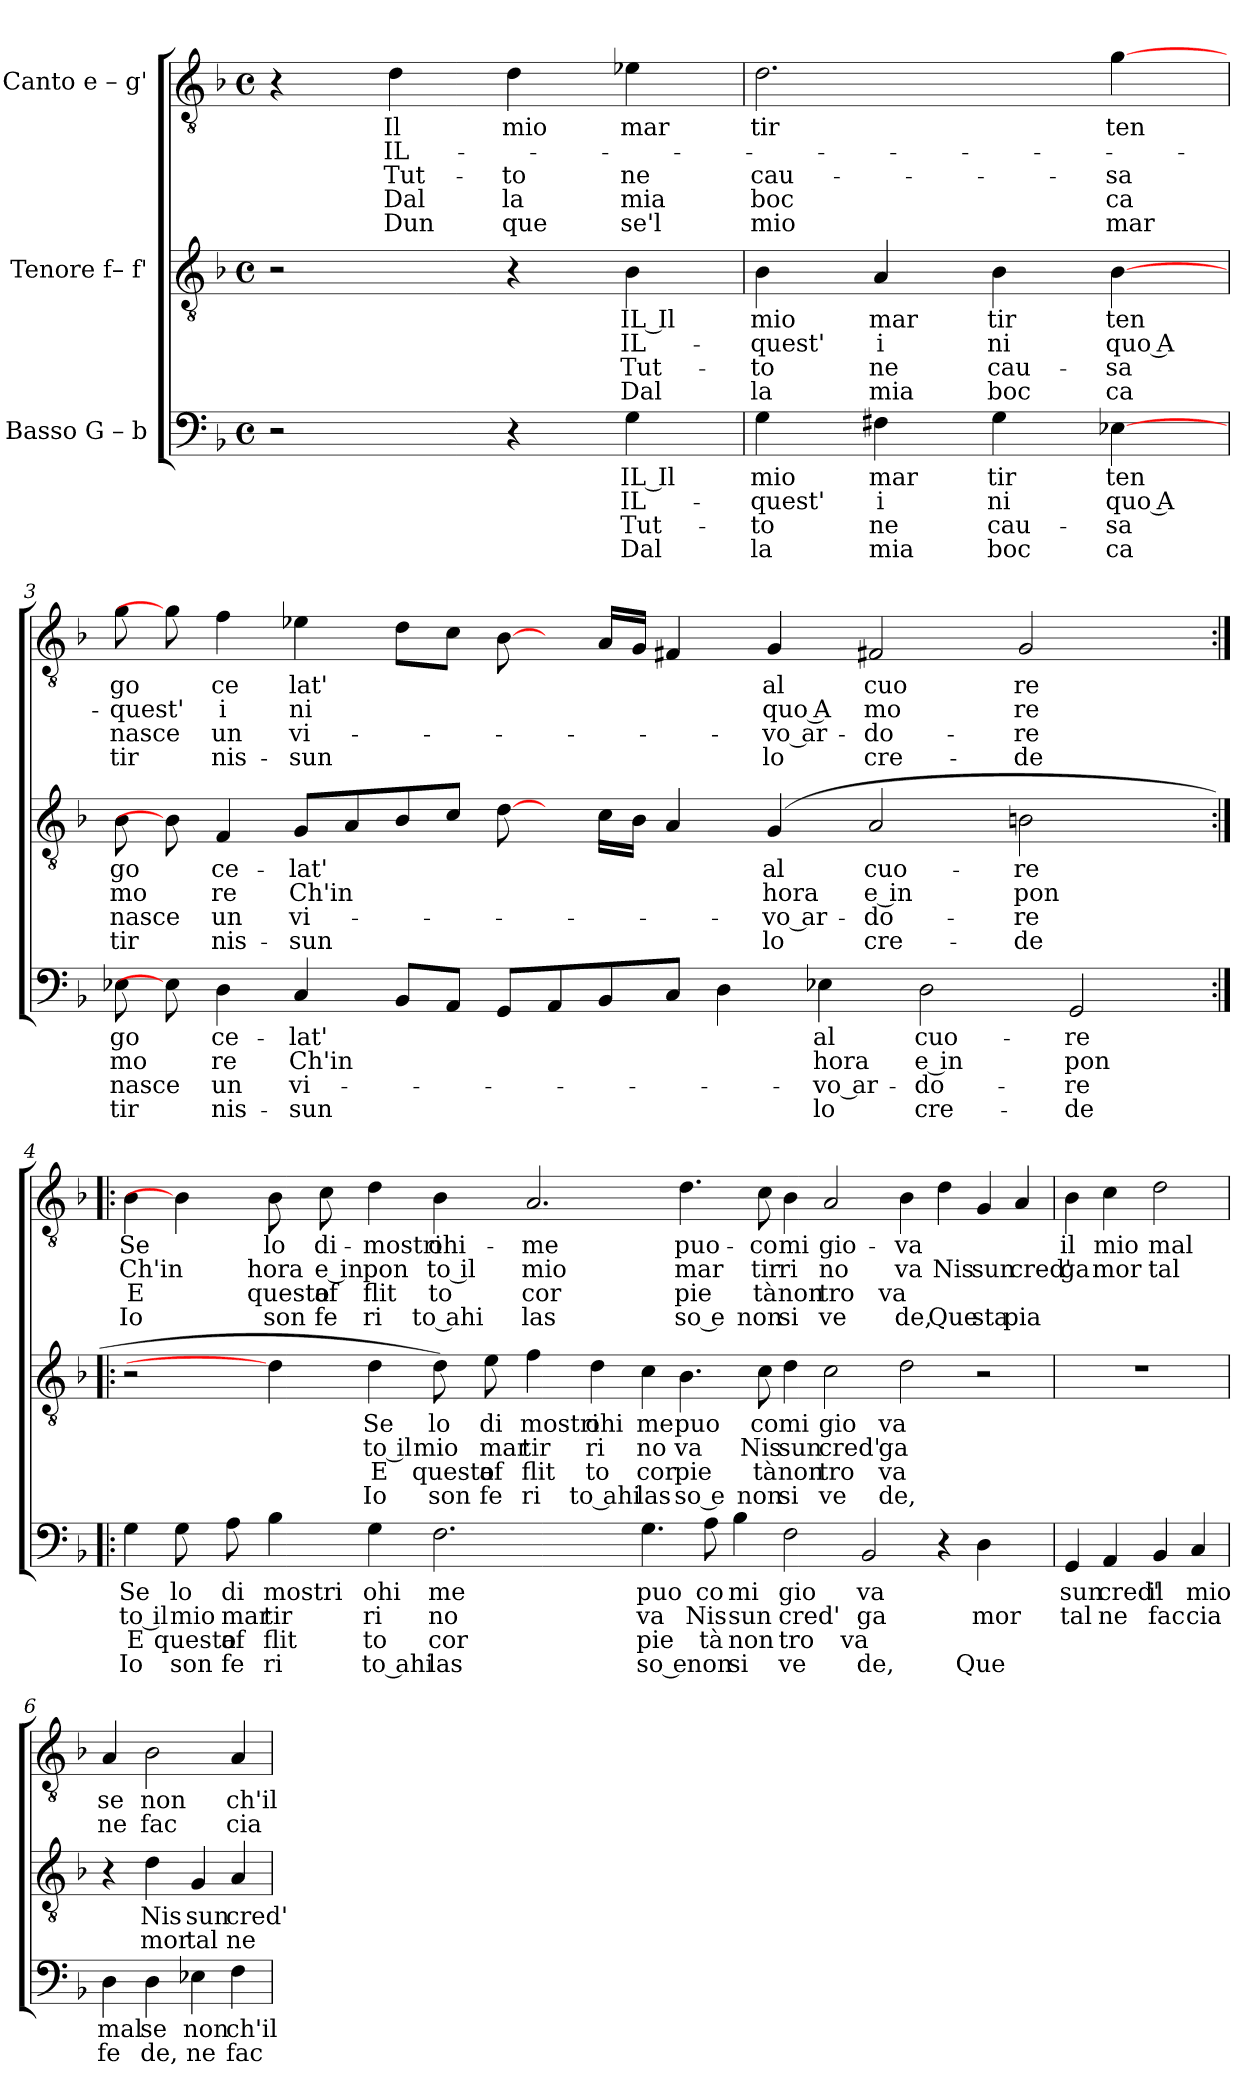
**kern	**text	**text	**text	**text	**kern	**text	**text	**text	**text	**kern	**text	**text	**text	**text	**text
*part3	*part3	*part3	*part3	*part3	*part2	*part2	*part2	*part2	*part2	*part1	*part1	*part1	*part1	*part1	*part1
*staff3	*staff3	*staff3	*staff3	*staff3	*staff2	*staff2	*staff2	*staff2	*staff2	*staff1	*staff1	*staff1	*staff1	*staff1	*staff1
*I"Basso G – b	*	*	*	*	*I"Tenore f– f'	*	*	*	*	*I"Canto e – g'	*	*	*	*	*
*clefF4	*	*	*	*	*clefGv2	*	*	*	*	*clefGv2	*	*	*	*	*
*k[b-]	*	*	*	*	*k[b-]	*	*	*	*	*k[b-]	*	*	*	*	*
*F:	*	*	*	*	*F:	*	*	*	*	*F:	*	*	*	*	*
*M4/4	*	*	*	*	*M4/4	*	*	*	*	*M4/4	*	*	*	*	*
*met(c)	*	*	*	*	*met(c)	*	*	*	*	*met(c)	*	*	*	*	*
=1	=1	=1	=1	=1	=1	=1	=1	=1	=1	=1	=1	=1	=1	=1	=1
2r	.	.	.	.	2r	.	.	.	.	4r	.	.	.	.	.
!	!	!	!	!	!	!	!	!	!	!	!LO:LY:b	!LO:LY:b	!LO:LY:b	!LO:LY:b	!LO:LY:b
.	.	.	.	.	.	.	.	.	.	4d\	Il	IL-	Tut-	Dal	Dun
!	!	!	!	!	!	!	!	!	!	!	!LO:LY:b	!	!LO:LY:b	!LO:LY:b	!LO:LY:b
4r	.	.	.	.	4r	.	.	.	.	4d\	mio	.	-to	la	que
!	!LO:LY:b:rj	!LO:LY:b:rj	!LO:LY:b:rj	!LO:LY:b:rj	!	!LO:LY:b:rj	!LO:LY:b:rj	!LO:LY:b:rj	!LO:LY:b:rj	!	!LO:LY:b	!	!LO:LY:b	!LO:LY:b	!LO:LY:b
4G\	IL Il	IL-	Tut-	Dal	4B-\	IL Il	IL-	Tut-	Dal	4e-X\	mar	.	ne	mia	se'l
=2	=2	=2	=2	=2	=2	=2	=2	=2	=2	=2	=2	=2	=2	=2	=2
!	!LO:LY:b	!LO:LY:b	!LO:LY:b	!LO:LY:b	!	!LO:LY:b	!LO:LY:b	!LO:LY:b	!LO:LY:b	!	!LO:LY:b	!	!LO:LY:b	!LO:LY:b	!LO:LY:b
4G\	mio	-quest'	-to	la	4B-\	mio	-quest'	-to	la	2.d\	tir	.	cau-	boc	mio
!	!LO:LY:b	!LO:LY:b	!LO:LY:b	!LO:LY:b	!	!LO:LY:b	!LO:LY:b	!LO:LY:b	!LO:LY:b	!	!	!	!	!	!
4F#X\	mar	i	ne	mia	4A/	mar	i	ne	mia	.	.	.	.	.	.
!	!LO:LY:b	!LO:LY:b	!LO:LY:b	!LO:LY:b	!	!LO:LY:b	!LO:LY:b	!LO:LY:b	!LO:LY:b	!	!	!	!	!	!
4G\	tir	ni	cau-	boc	4B-\	tir	ni	cau-	boc	.	.	.	.	.	.
!	!LO:LY:b	!LO:LY:b	!LO:LY:b	!LO:LY:b	!	!LO:LY:b	!LO:LY:b	!LO:LY:b	!LO:LY:b	!	!LO:LY:b	!	!LO:LY:b	!LO:LY:b	!LO:LY:b
[4E-X\	ten	quo A	-sa	ca	[4B-\	ten	quo A	-sa	ca	[4g\	ten	.	-sa	ca	mar
!!LO:LB:g=z
=3	=3	=3	=3	=3	=3	=3	=3	=3	=3	=3	=3	=3	=3	=3	=3
!	!LO:LY:b	!LO:LY:b	!LO:LY:b	!LO:LY:b	!	!LO:LY:b	!LO:LY:b	!LO:LY:b	!LO:LY:b	!	!LO:LY:b	!LO:LY:b	!LO:LY:b	!LO:LY:b	!
8E-X\	go	mo	nasce	tir	8B-\	go	mo	nasce	tir	8g\	go	-quest'	nasce	tir	.
8E-\]	.	.	.	.	8B-\]	.	.	.	.	8g\]	.	.	.	.	.
!	!LO:LY:b	!LO:LY:b	!LO:LY:b	!LO:LY:b	!	!LO:LY:b	!LO:LY:b	!LO:LY:b	!LO:LY:b	!	!LO:LY:b	!LO:LY:b	!LO:LY:b	!LO:LY:b	!
4D\	ce-	re	un	nis-	4F/	ce-	re	un	nis-	4f\	ce	i	un	nis-	.
!	!LO:LY:b	!LO:LY:b	!LO:LY:b	!LO:LY:b	!	!LO:LY:b	!LO:LY:b	!LO:LY:b	!LO:LY:b	!	!LO:LY:b	!LO:LY:b	!LO:LY:b	!LO:LY:b	!
4C/	-lat'	Ch'in	vi-	-sun	8G/L	-lat'	Ch'in	vi-	-sun	4e-X\	lat'	ni	vi-	-sun	.
.	.	.	.	.	8A/	.	.	.	.	.	.	.	.	.	.
8BB-/L	.	.	.	.	8B-/	.	.	.	.	8d\L	.	.	.	.	.
8AA/J	.	.	.	.	8c/J	.	.	.	.	8c\J	.	.	.	.	.
8GG/L	.	.	.	.	[8d\	.	.	.	.	[8B-\	.	.	.	.	.
8AA/	.	.	.	.	8ryy	.	.	.	.	8ryy	.	.	.	.	.
8BB-/	.	.	.	.	16c\LL	.	.	.	.	16A/LL	.	.	.	.	.
.	.	.	.	.	16B-\JJ	.	.	.	.	16G/JJ	.	.	.	.	.
8C/J	.	.	.	.	4A/	.	.	.	.	4F#X/	.	.	.	.	.
4D\	.	.	.	.	.	.	.	.	.	.	.	.	.	.	.
!	!	!	!	!	!	!LO:LY:b	!LO:LY:b	!LO:LY:b	!LO:LY:b	!	!LO:LY:b	!LO:LY:b	!LO:LY:b	!LO:LY:b	!
.	.	.	.	.	(4G/	al	hora	-vo ar-	lo	4G/	al	quo A	-vo ar-	lo	.
!	!LO:LY:b	!LO:LY:b	!LO:LY:b	!LO:LY:b	!	!	!	!	!	!	!	!	!	!	!
4E-X\	al	hora	-vo ar-	lo	.	.	.	.	.	.	.	.	.	.	.
!	!	!	!	!	!	!LO:LY:b	!LO:LY:b	!LO:LY:b	!LO:LY:b	!	!LO:LY:b	!LO:LY:b	!LO:LY:b	!LO:LY:b	!
.	.	.	.	.	2A/	cuo-	e in	-do-	cre-	2F#X/	cuo	mo	-do-	cre-	.
!	!LO:LY:b	!LO:LY:b	!LO:LY:b	!LO:LY:b	!	!	!	!	!	!	!	!	!	!	!
2D\	cuo-	e in	-do-	cre-	.	.	.	.	.	.	.	.	.	.	.
!	!	!	!	!	!	!LO:LY:b	!LO:LY:b	!LO:LY:b	!LO:LY:b	!	!LO:LY:b	!LO:LY:b	!LO:LY:b	!LO:LY:b	!
.	.	.	.	.	2Bn\	-re	pon	-re	-de	2G/	re	re	-re	-de	.
!	!LO:LY:b	!LO:LY:b	!LO:LY:b	!LO:LY:b	!	!	!	!	!	!	!	!	!	!	!
2GG/	-re	pon	-re	-de	.	.	.	.	.	.	.	.	.	.	.
.	.	.	.	.	8ryy	.	.	.	.	8ryy	.	.	.	.	.
!!LO:PB:g=z
=4:|!|:	=4:|!|:	=4:|!|:	=4:|!|:	=4:|!|:	=4:|!|:	=4:|!|:	=4:|!|:	=4:|!|:	=4:|!|:	=4:|!|:	=4:|!|:	=4:|!|:	=4:|!|:	=4:|!|:	=4:|!|:
!	!LO:LY:b	!LO:LY:b	!LO:LY:b	!LO:LY:b	!	!	!	!	!	!	!LO:LY:b	!LO:LY:b	!LO:LY:b	!LO:LY:b	!
4G\	Se	to il	E	Io	2r	.	.	.	.	4B-\	Se	Ch'in	E	Io	.
!	!LO:LY:b	!LO:LY:b	!LO:LY:b	!LO:LY:b	!	!	!	!	!	!	!	!	!	!	!
8G\	lo	mio	questo	son	.	.	.	.	.	4B-\]	.	.	.	.	.
!	!LO:LY:b	!LO:LY:b	!LO:LY:b	!LO:LY:b	!	!	!	!	!	!	!	!	!	!	!
8A\	di	mar	af	fe	.	.	.	.	.	.	.	.	.	.	.
!	!LO:LY:b	!LO:LY:b	!LO:LY:b	!LO:LY:b	!	!	!	!	!	!	!LO:LY:b	!LO:LY:b	!LO:LY:b	!LO:LY:b	!
4B-\	mostri	tir	flit	ri	4d\]	.	.	.	.	8B-\	lo	hora	questo	son	.
!	!	!	!	!	!	!	!	!	!	!	!LO:LY:b	!LO:LY:b	!LO:LY:b	!LO:LY:b	!
.	.	.	.	.	.	.	.	.	.	8c\	di-	e in	af	fe	.
!	!LO:LY:b	!LO:LY:b	!LO:LY:b	!LO:LY:b	!	!LO:LY:b	!LO:LY:b	!LO:LY:b	!LO:LY:b	!	!LO:LY:b	!LO:LY:b	!LO:LY:b	!LO:LY:b	!
4G\	ohi	ri	to	to ahi	4d\	Se	to il	E	Io	4d\	-mostri	pon	flit	ri	.
!	!LO:LY:b	!LO:LY:b	!LO:LY:b	!LO:LY:b	!	!LO:LY:b	!LO:LY:b	!LO:LY:b	!LO:LY:b	!	!LO:LY:b	!LO:LY:b	!LO:LY:b	!LO:LY:b	!
2.F\	me	no	cor	las	8d\)	lo	mio	questo	son	4B-\	ohi-	to il	to	to ahi	.
!	!	!	!	!	!	!LO:LY:b	!LO:LY:b	!LO:LY:b	!LO:LY:b	!	!	!	!	!	!
.	.	.	.	.	8e\	di	mar	af	fe	.	.	.	.	.	.
!	!	!	!	!	!	!LO:LY:b	!LO:LY:b	!LO:LY:b	!LO:LY:b	!	!LO:LY:b	!LO:LY:b	!LO:LY:b	!LO:LY:b	!
.	.	.	.	.	4f\	mostri	tir	flit	ri	2.A/	-me	mio	cor	las	.
!	!	!	!	!	!	!LO:LY:b	!LO:LY:b	!LO:LY:b	!LO:LY:b	!	!	!	!	!	!
.	.	.	.	.	4d\	ohi	ri	to	to ahi	.	.	.	.	.	.
!	!LO:LY:b	!LO:LY:b	!LO:LY:b	!LO:LY:b	!	!LO:LY:b	!LO:LY:b	!LO:LY:b	!LO:LY:b	!	!	!	!	!	!
4.G\	puo	va	pie	so e	4c\	me	no	cor	las	.	.	.	.	.	.
!	!	!	!	!	!	!LO:LY:b	!LO:LY:b	!LO:LY:b	!LO:LY:b	!	!LO:LY:b	!LO:LY:b	!LO:LY:b	!LO:LY:b	!
.	.	.	.	.	4.B-\	puo	va	pie	so e	4.d\	puo-	mar	pie	so e	.
!	!LO:LY:b	!LO:LY:b	!LO:LY:b	!LO:LY:b	!	!	!	!	!	!	!	!	!	!	!
8A\	co	Nis	tà	non	.	.	.	.	.	.	.	.	.	.	.
!	!LO:LY:b	!LO:LY:b	!LO:LY:b	!LO:LY:b	!	!	!	!	!	!	!	!	!	!	!
4B-\	mi	sun	non	si	.	.	.	.	.	.	.	.	.	.	.
!	!	!	!	!	!	!LO:LY:b	!LO:LY:b	!LO:LY:b	!LO:LY:b	!	!LO:LY:b	!LO:LY:b	!LO:LY:b	!LO:LY:b	!
.	.	.	.	.	8c\	co	Nis	tà	non	8c\	-co	tir	tà	non	.
!	!LO:LY:b	!LO:LY:b	!LO:LY:b	!LO:LY:b	!	!LO:LY:b	!LO:LY:b	!LO:LY:b	!LO:LY:b	!	!LO:LY:b	!LO:LY:b	!LO:LY:b	!LO:LY:b	!
2F\	gio	cred'	tro	ve	4d\	mi	sun	non	si	4B-\	mi	ri	non	si	.
!	!	!	!	!	!	!LO:LY:b	!LO:LY:b	!LO:LY:b	!LO:LY:b	!	!LO:LY:b	!LO:LY:b	!LO:LY:b	!LO:LY:b	!
.	.	.	.	.	2c\	gio	cred'	tro	ve	2A/	gio-	no	tro	ve	.
!	!LO:LY:b	!LO:LY:b	!LO:LY:b	!LO:LY:b	!	!	!	!	!	!	!	!	!	!	!
2BB-/	va	ga	va	de,	.	.	.	.	.	.	.	.	.	.	.
!	!	!	!	!	!	!LO:LY:b	!LO:LY:b	!LO:LY:b	!LO:LY:b	!	!LO:LY:b	!LO:LY:b	!LO:LY:b	!LO:LY:b	!
.	.	.	.	.	2d\	va	ga	va	de,	4B-\	-va	va	va	de,	.
!	!	!	!	!	!	!	!	!	!	!	!	!LO:LY:b	!	!LO:LY:b	!
4r	.	.	.	.	.	.	.	.	.	4d\	.	Nis	.	Que	.
!	!	!LO:LY:b	!	!LO:LY:b	!	!	!	!	!	!	!	!LO:LY:b	!	!LO:LY:b	!
4D\	.	mor	.	Que	2r	.	.	.	.	4G/	.	sun	.	sta	.
!	!	!	!	!	!	!	!	!	!	!	!	!LO:LY:b	!	!LO:LY:b	!
4ryy	.	.	.	.	.	.	.	.	.	4A/	.	cred'	.	pia	.
!!LO:LB:g=z
=5	=5	=5	=5	=5	=5	=5	=5	=5	=5	=5	=5	=5	=5	=5	=5
!	!LO:LY:b	!LO:LY:b	!	!	!	!	!	!	!	!	!LO:LY:b	!LO:LY:b	!	!	!
4GG/	sun	tal	.	.	1r	.	.	.	.	4B-\	il	ga	.	.	.
!	!LO:LY:b	!LO:LY:b	!	!	!	!	!	!	!	!	!LO:LY:b	!LO:LY:b	!	!	!
4AA/	cred'	ne	.	.	.	.	.	.	.	4c\	mio	mor	.	.	.
!	!LO:LY:b	!LO:LY:b	!	!	!	!	!	!	!	!	!LO:LY:b	!LO:LY:b	!	!	!
4BB-/	il	fac	.	.	.	.	.	.	.	2d\	mal	tal	.	.	.
!	!LO:LY:b	!LO:LY:b	!	!	!	!	!	!	!	!	!	!	!	!	!
4C/	mio	cia	.	.	.	.	.	.	.	.	.	.	.	.	.
=6	=6	=6	=6	=6	=6	=6	=6	=6	=6	=6	=6	=6	=6	=6	=6
!	!LO:LY:b	!LO:LY:b	!	!	!	!	!	!	!	!	!LO:LY:b	!LO:LY:b	!	!	!
4D\	mal	fe	.	.	4r	.	.	.	.	4A/	se	ne	.	.	.
!	!LO:LY:b	!LO:LY:b	!	!	!	!LO:LY:b	!LO:LY:b	!	!	!	!LO:LY:b	!LO:LY:b	!	!	!
4D\	se	de,	.	.	4d\	Nis	mor	.	.	2B-\	non	fac	.	.	.
!	!LO:LY:b	!LO:LY:b	!	!	!	!LO:LY:b	!LO:LY:b	!	!	!	!	!	!	!	!
4E-X\	non	ne	.	.	4G/	sun	tal	.	.	.	.	.	.	.	.
!	!LO:LY:b	!LO:LY:b	!	!	!	!LO:LY:b	!LO:LY:b	!	!	!	!LO:LY:b	!LO:LY:b	!	!	!
4F\	ch'il	fac	.	.	4A/	cred'	ne	.	.	4A/	ch'il	cia	.	.	.
=	=	=	=	=	=	=	=	=	=	=	=	=	=	=	=
*-	*-	*-	*-	*-	*-	*-	*-	*-	*-	*-	*-	*-	*-	*-	*-
